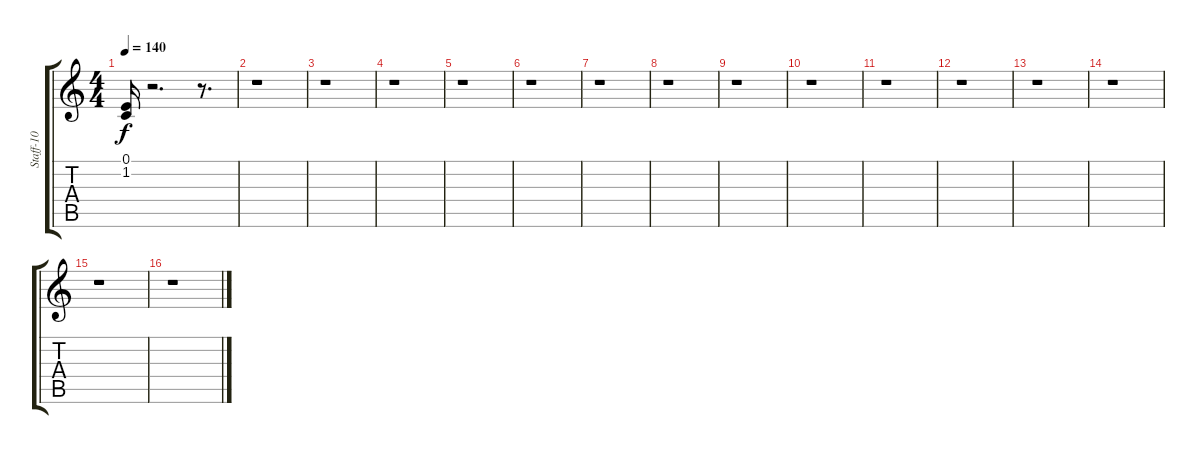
\track ("Staff-10" "Staff-10") {instrument stringensemble2}
\staff {score tabs}
\tuning (E4 B3 G3 D3 A2 E2) {hide}
\ts (4 4)
\tempo 140
\clef g2
\ks c
(0.1{t} 1.2{t}).16{dy f} r.2{d} r.8{d} |
r.1 |
r.1 |
r.1 |
r.1 |
r.1 |
r.1 |
r.1 |
r.1 |
r.1 |
r.1 |
r.1 |
r.1 |
r.1 |
r.1 |
r.1
